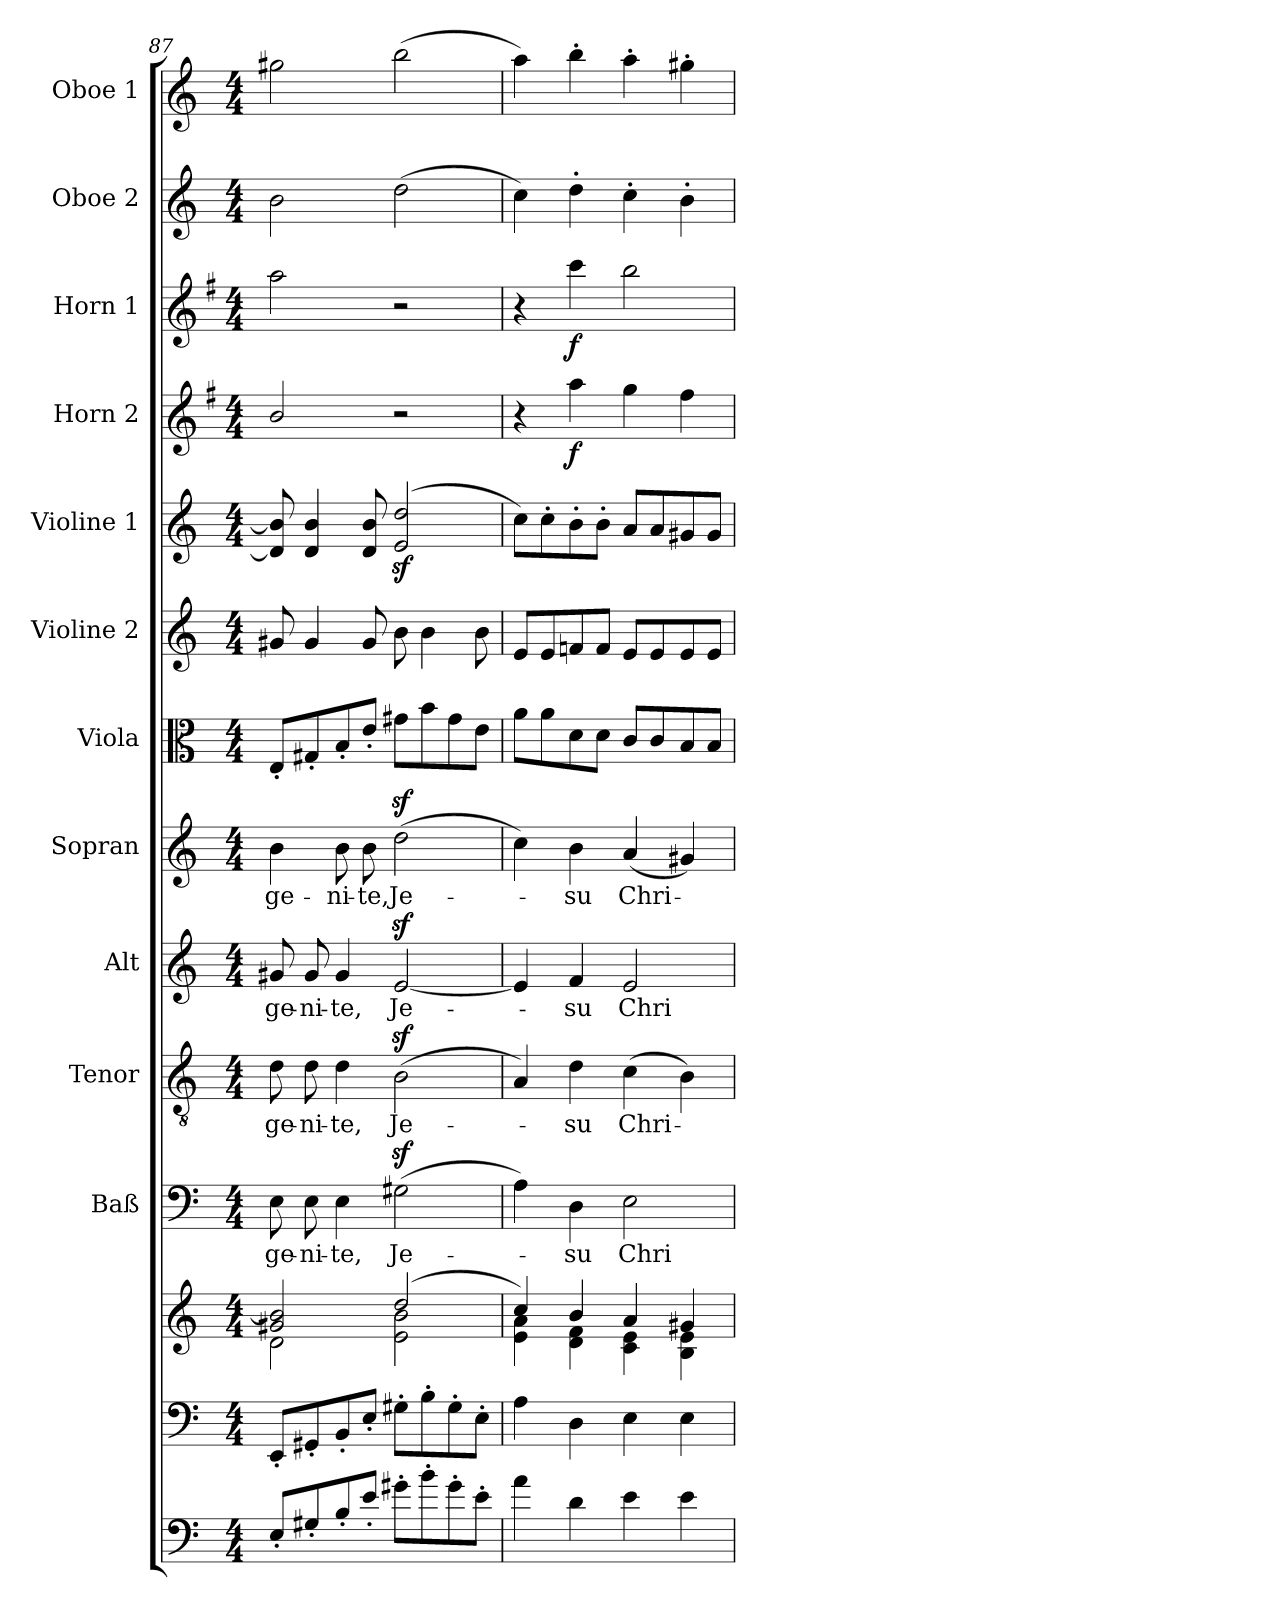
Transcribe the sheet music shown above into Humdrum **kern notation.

**kern	**kern	**kern	**kern	**text	**kern	**text	**kern	**text	**kern	**text	**kern	**kern	**kern	**kern	**dynam	**kern	**dynam	**kern	**kern
*part13	*part12	*part12	*part11	*part11	*part10	*part10	*part9	*part9	*part8	*part8	*part7	*part6	*part5	*part4	*part4	*part3	*part3	*part2	*part1
*staff14	*staff13	*staff12	*staff11	*staff11	*staff10	*staff10	*staff9	*staff9	*staff8	*staff8	*staff7	*staff6	*staff5	*staff4	*staff4	*staff3	*staff3	*staff2	*staff1
*	*	*	*I"Baß	*	*I"Tenor	*	*I"Alt	*	*I"Sopran	*	*I"Viola	*I"Violine 2	*I"Violine 1	*I"Horn 2	*	*I"Horn 1	*	*I"Oboe 2	*I"Oboe 1
*	*	*	*I'Baß	*	*I'Ten	*	*I'Alt	*	*I'Sop	*	*I'Vla.	*I'Vln. 2	*I'Vln. 1	*I'Hrn. 2	*	*I'Hrn. 1	*	*I'Ob. 2	*I'Ob. 1
*clefF4	*clefF4	*clefG2	*clefF4	*	*clefGv2	*	*clefG2	*	*clefG2	*	*clefC3	*clefG2	*clefG2	*clefG2	*	*clefG2	*	*clefG2	*clefG2
*ITrd7c12	*	*	*	*	*	*	*	*	*	*	*	*	*	*ITrd4c7	*	*ITrd4c7	*	*	*
*k[]	*k[]	*k[]	*k[]	*	*k[]	*	*k[]	*	*k[]	*	*k[]	*k[]	*k[]	*k[]	*	*k[]	*	*k[]	*k[]
*C:	*C:	*C:	*C:	*	*C:	*	*C:	*	*C:	*	*C:	*C:	*C:	*C:	*	*C:	*	*C:	*C:
*M4/4	*M4/4	*M4/4	*M4/4	*	*M4/4	*	*M4/4	*	*M4/4	*	*M4/4	*M4/4	*M4/4	*M4/4	*	*M4/4	*	*M4/4	*M4/4
=87	=87	=87	=87	=87	=87	=87	=87	=87	=87	=87	=87	=87	=87	=87	=87	=87	=87	=87	=87
*	*	*^	*	*	*	*	*	*	*	*	*	*	*	*	*	*	*	*	*
!	!	!	!	!	!LO:LY:b	!	!LO:LY:b	!	!LO:LY:b	!	!LO:LY:b	!	!	!	!	!	!	!	!	!
8EE'</L	8EE'</L	2g#X/ 2b/]	2d\	8E\	-ge-	8d\	-ge-	8g#X/	-ge-	4b\	-ge-	8E'</L	8g#X/	8d/] 8b/]	2e/	.	2dd\	.	2b\	2gg#X\
!	!	!	!	!	!LO:LY:b	!	!LO:LY:b	!	!LO:LY:b	!	!	!	!	!	!	!	!	!	!	!
8GG#X'</	8GG#X'</	.	.	8E\	-ni-	8d\	-ni-	8g#/	-ni-	.	.	8G#X'</	4g#/	4d/ 4b/	.	.	.	.	.	.
!	!	!	!	!	!LO:LY:b	!	!LO:LY:b	!	!LO:LY:b	!	!LO:LY:b	!	!	!	!	!	!	!	!	!
8BB'</	8BB'</	.	.	4E\	-te,	4d\	-te,	4g#/	-te,	8b\	-ni-	8B'</	.	.	.	.	.	.	.	.
!	!	!	!	!	!	!	!	!	!	!	!LO:LY:b	!	!	!	!	!	!	!	!	!
8E'</J	8E'</J	.	.	.	.	.	.	.	.	8b\	-te,	8e'</J	8g#/	8d/ 8b/	.	.	.	.	.	.
!	!	!	!	!	!LO:LY:b	!	!LO:LY:b	!	!LO:LY:b	!	!LO:LY:b	!	!	!	!	!	!	!	!	!
8G#X'>\L	8G#X'>\L	(2dd/	2e\ 2b\	(2G#Xz>\	Je-	(>2Bz>\	Je-	[2ez>/	Je-	(>2ddz>\	Je-	8g#X\L	8b\	(2e/z< 2dd/z<	2r	.	2r	.	(>2dd\	(>2bb\
8B'>\	8B'>\	.	.	.	.	.	.	.	.	.	.	8b\	4b\	.	.	.	.	.	.	.
8G#'>\	8G#'>\	.	.	.	.	.	.	.	.	.	.	8g#\	.	.	.	.	.	.	.	.
8E'>\J	8E'>\J	.	.	.	.	.	.	.	.	.	.	8e\J	8b\	.	.	.	.	.	.	.
=88	=88	=88	=88	=88	=88	=88	=88	=88	=88	=88	=88	=88	=88	=88	=88	=88	=88	=88	=88	=88
4A\	4A\	4cc/)	4e\ 4a\	4A\)	.	4A/)	.	4e/]	.	4cc\)	.	8a\L	8e/L	8cc\L)	4r	.	4r	.	4cc\)	4aa\)
.	.	.	.	.	.	.	.	.	.	.	.	8a\	8e/	8cc'>\	.	.	.	.	.	.
!	!	!	!	!	!LO:LY:b	!	!LO:LY:b	!	!LO:LY:b	!	!LO:LY:b	!	!	!	!	!LO:DY:b	!	!LO:DY:b	!	!
4D\	4D\	4b/	4d\ 4f\	4D\	-su	4d\	-su	4f/	-su	4b\	-su	8d\	8fn/	8b'>\	4dd\	f	4ff\	f	4dd'>\	4bb'>\
.	.	.	.	.	.	.	.	.	.	.	.	8d\J	8f/J	8b'>\J	.	.	.	.	.	.
!	!	!	!	!	!LO:LY:b	!	!LO:LY:b	!	!LO:LY:b	!	!LO:LY:b	!	!	!	!	!	!	!	!	!
4E\	4E\	4a/	4c\ 4e\	2E\	Chri-	(>4c\	Chri-	2e/	Chri-	(<4a/	Chri-	8c/L	8e/L	8a/L	4cc\	.	2ee\	.	4cc'>\	4aa'>\
.	.	.	.	.	.	.	.	.	.	.	.	8c/	8e/	8a/	.	.	.	.	.	.
4E\	4E\	4g#X/	4B\ 4e\	.	.	4B\)	.	.	.	4g#X/)	.	8B/	8e/	8g#X/	4b\	.	.	.	4b'>\	4gg#X'>\
.	.	.	.	.	.	.	.	.	.	.	.	8B/J	8e/J	8g#/J	.	.	.	.	.	.
*	*	*v	*v	*	*	*	*	*	*	*	*	*	*	*	*	*	*	*	*	*
=	=	=	=	=	=	=	=	=	=	=	=	=	=	=	=	=	=	=	=
*-	*-	*-	*-	*-	*-	*-	*-	*-	*-	*-	*-	*-	*-	*-	*-	*-	*-	*-	*-
